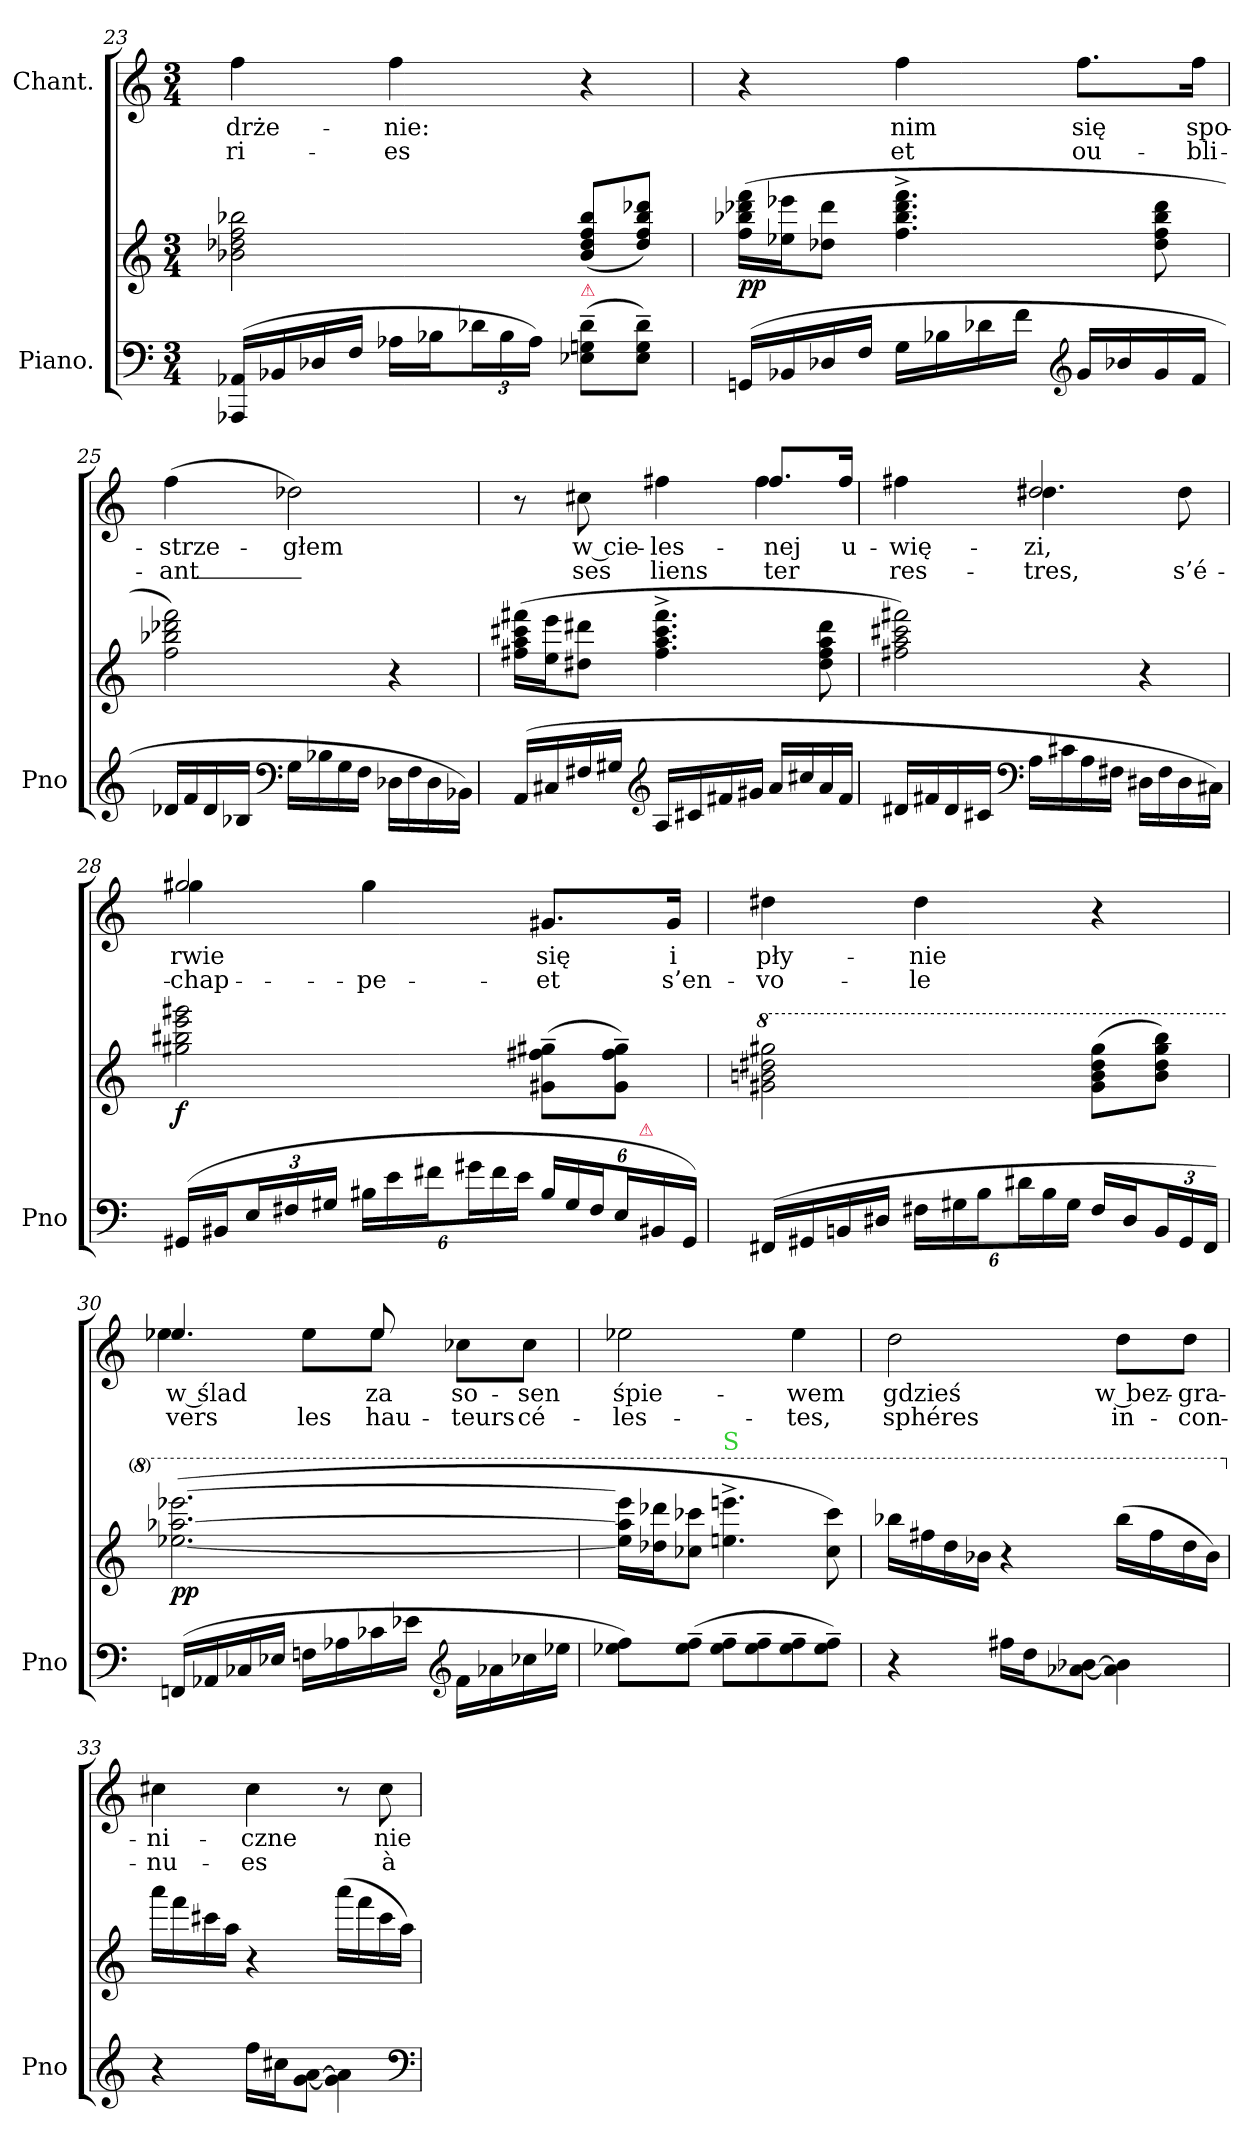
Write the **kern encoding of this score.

**kern	**kern	**dynam	**kern	**text	**text
*part2	*part2	*part2	*part1	*part1	*part1
*staff3	*staff2	*staff2/3	*staff1	*staff1	*staff1
*I"Piano.	*	*	*I"Chant.	*	*
*I'Pno	*	*	*	*	*
*clefF4	*clefG2	*	*clefG2	*	*
*k[]	*k[]	*	*k[]	*	*
*a:	*a:	*	*a:	*	*
*M3/4	*M3/4	*	*M3/4	*	*
=23	=23	=23	=23	=23	=23
(<16AAA-X/ 16AA-X/LL	2b-X\ 2dd-X\ 2ff\ 2bb-X\	.	4ff\	drże-	-ri-
16BB-X/	.	.	.	.	.
16D-X/	.	.	.	.	.
16F/JJ	.	.	.	.	.
16A-X\LL	.	.	4ff\	-nie:	-es
16B-X\J	.	.	.	.	.
*Xbrackettup	*	*	*	*	*
24d-X\L	.	.	.	.	.
24B-\	.	.	.	.	.
24A-\JJ)	.	.	.	.	.
!LO:TX:a:color=crimson:t=⚠	!	!	!	!	!
(8E-X~\ 8Gn~\ 8d-~\L	(8b-/ 8dd-/ 8ff/ 8bb-/L	.	4r	.	.
8E-~\ 8G~\ 8d-~\J)	8dd-/ 8ff/ 8bb-/ 8ddd-X/J)	.	.	.	.
=24	=24	=24	=24	=24	=24
(<16GGn/LL	(<16ff\ 16bb-X\ 16ddd-X\ 16fff\LL	pp	4r	.	.
16BB-X/	16ee-X\ 16eee-X\J	.	.	.	.
16D-X/	8dd-X\ 8ddd-\J	.	.	.	.
16F/JJ	.	.	.	.	.
16G\LL	4.ff^\ 4.bb-^\ 4.ddd-^\ 4.fff^\	.	4ff\	nim	et
16B-X\	.	.	.	.	.
16d-X\	.	.	.	.	.
16f\JJ	.	.	.	.	.
*clefG2	*	*	*	*	*
16g/LL	.	.	8.ff\L	się	ou-
16b-X/	.	.	.	.	.
16g/	8dd-\ 8ff\ 8bb-\ 8ddd-\	.	.	.	.
16f/JJ	.	.	16ff\Jk	spo-	-bli-
=25	=25	=25	=25	=25	=25
16d-X/LL	2ff\ 2bb-X\ 2ddd-X\ 2fff\)	.	(4ff\	-strze-	-ant_
16f/	.	.	.	.	.
16d-/	.	.	.	.	.
16B-X/JJ	.	.	.	.	.
*clefF4	*	*	*	*	*
16G\LL	.	.	2dd-X\)	-głem	.
16B-X\	.	.	.	.	.
16G\	.	.	.	.	.
16F\JJ	.	.	.	.	.
16D-X\LL	4r	.	.	.	.
16F\	.	.	.	.	.
16D-\	.	.	.	.	.
16BB-X\JJ)	.	.	.	.	.
=26	=26	=26	=26	=26	=26
*	*	*	*^	*	*
(<16AA/LL	(<16ff#X\ 16aa\ 16ccc#X\ 16fff#X\LL	.	8r	4ryy	.	.
16C#X/	16ee\ 16eee\J	.	.	.	.	.
16F#X/	8dd#X\ 8ddd#X\J	.	8cc#X\	.	w cie-	ses
16G#X/JJ	.	.	.	.	.	.
*clefG2	*	*	*	*	*	*
16A/LL	4.ff#^<\ 4.aa^<\ 4.ccc#^<\ 4.fff#^<\	.	4ff#X\	4ryy	-les-	liens
16c#X/	.	.	.	.	.	.
16f#X/	.	.	.	.	.	.
16g#X/JJ	.	.	.	.	.	.
16a/LL	.	.	8.ff#/L	4ff#!\	-nej	-ter
16cc#X/	.	.	.	.	.	.
16a/	8dd#\ 8ff#\ 8aa\ 8ddd#\	.	.	.	.	.
16f#/JJ	.	.	16ff#/Jk	.	u-	.
=27	=27	=27	=27	=27	=27	=27
16d#X/LL	2ff#X\ 2aa\ 2ccc#X\ 2fff#X\)	.	4ff#X\	4ryy	-wię-	res-
16f#X/	.	.	.	.	.	.
16d#/	.	.	.	.	.	.
16c#X/JJ	.	.	.	.	.	.
*clefF4	*	*	*	*	*	*
16A\LL	.	.	2dd#X/	4.dd#X!\	-zi,	-tres,
16c#X\	.	.	.	.	.	.
16A\	.	.	.	.	.	.
16F#X\JJ	.	.	.	.	.	.
16D#X\LL	4r	.	.	.	.	.
16F#\	.	.	.	.	.	.
16D#\	.	.	.	8dd#!\	.	s’é-
16C#X\JJ)	.	.	.	.	.	.
=28	=28	=28	=28	=28	=28	=28
(<16GG#X/LL	2gg#X\ 2bb#X\ 2eee\ 2ggg#X\	f	2gg#X/	4gg#X!\	rwie	-chap-
16BB#X/J	.	.	.	.	.	.
24E/L	.	.	.	.	.	.
24F#X/	.	.	.	.	.	.
24G#X/JJ	.	.	.	.	.	.
24B#X\LL	.	.	.	4gg#!\	.	-pe
24e\	.	.	.	.	.	.
24f#X\J	.	.	.	.	.	.
24g#X\L	.	.	.	.	.	.
24f#\	.	.	.	.	.	.
24e\JJ	.	.	.	.	.	.
24B#/LL	(8g#X~\ 8ff#X~\ 8gg#X~\L	.	8.g#X/L	4ryy	się	et
24G#/	.	.	.	.	.	.
24F#/J	.	.	.	.	.	.
24E/L	8g#~\ 8ff#~\ 8gg#~\J)	.	.	.	.	.
!LO:TX:a:color=crimson:t=⚠	!	!	!	!	!	!
24BB#X/	.	.	.	.	.	.
.	.	.	16g#/Jk	.	i	s’en-
24GG#/JJ)	.	.	.	.	.	.
*	*	*	*v	*v	*	*
=29	=29	=29	=29	=29	=29
*	*8va	*	*	*	*
(<16FF#X/LL	2gg#X\ 2bbn\ 2ddd#X\ 2ggg#X\	.	4dd#X\	pły-	-vo-
16GG#X/	.	.	.	.	.
16BBn/	.	.	.	.	.
16D#X/JJ	.	.	.	.	.
24F#X\LL	.	.	4dd#\	-nie	-le
24G#X\	.	.	.	.	.
24B\J	.	.	.	.	.
24d#X\L	.	.	.	.	.
24B\	.	.	.	.	.
24G#\JJ	.	.	.	.	.
16F#/LL	(8gg#\ 8bb\ 8ddd#\ 8ggg#\L	.	4r	.	.
16D#/J	.	.	.	.	.
24BB/L	8bb\ 8ddd#\ 8ggg#\ 8bbb\J)	.	.	.	.
24GG#/	.	.	.	.	.
24FF#/JJ)	.	.	.	.	.
=30	=30	=30	=30	=30	=30
*	*	*	*^	*	*
(16FFn/LL	(<[2.eee-X\ [2.aaa-X\ [2.eeee-X\	pp	4.ee-X/	4ee-X!\	w ślad	vers
16AA-X/	.	.	.	.	.	.
16C-X/	.	.	.	.	.	.
16E-X/JJ	.	.	.	.	.	.
16Fn\LL	.	.	.	8ee-!\L	.	les
16A-X\	.	.	.	.	.	.
16c-X\	.	.	8ee-/	8ee-!\J	za	hau-
16e-X\JJ	.	.	.	.	.	.
*clefG2	*	*	*	*	*	*
16f\LL	.	.	8cc-X\L	8ryy	so-	-teurs
16a-X\	.	.	.	.	.	.
16cc-X\	.	.	8cc-\J	8ryy	-sen	cé-
16ee-X\JJ	.	.	.	.	.	.
*	*	*	*v	*v	*	*
=31	=31	=31	=31	=31	=31
8ee-X\ 8ff\L)	16eee-]\ 16aaa-]\ 16eeee-]\LL	.	2ee-X\	śpie-	-les-
.	16ddd-X\ 16dddd-X\J	.	.	.	.
(8ee-~\ 8ff~\J	8ccc-X\ 8cccc-X\J	.	.	.	.
!	!LO:TX:a:color=limegreen:t=S	!	!	!	!
8ee-~\ 8ff~\L	4.eeen^\ 4.eeeen^\	.	.	.	.
8ee-~\ 8ff~\	.	.	.	.	.
8ee-~\ 8ff~\	.	.	4ee-\	-wem	-tes,
8ee-~\ 8ff~\J)	8ccc-\ 8cccc-\)	.	.	.	.
=32	=32	=32	=32	=32	=32
4r	16bbb-X\LL	.	2dd\	gdzieś	sphéres
.	16fff#X\	.	.	.	.
.	16ddd\	.	.	.	.
.	16bb-X\JJ	.	.	.	.
16ff#X\LL	4r	.	.	.	.
16dd\J	.	.	.	.	.
[8a-X\ [8b-X\J	.	.	.	.	.
4a-]\ 4b-]\	(16bbb-\LL	.	8dd\L	w bez-	in-
.	16fff#\	.	.	.	.
.	16ddd\	.	8dd\J	-gra-	con-
.	16bb-\JJ)	.	.	.	.
=33	=33	=33	=33	=33	=33
*	*X8va	*	*	*	*
4r	16aaa\LL	.	4cc#X\	-ni-	-nu-
.	16fff\	.	.	.	.
.	16ccc#X\	.	.	.	.
.	16aa\JJ	.	.	.	.
16ff\LL	4r	.	4cc#\	-czne	-es
16cc#X\J	.	.	.	.	.
[8g\ [8a\J	.	.	.	.	.
4g]\ 4a]\	(16aaa\LL	.	8r	.	.
.	16fff\	.	.	.	.
.	16ccc#\	.	8cc#\	nie-	à
.	16aa\JJ)	.	.	.	.
*clefF4	*	*	*	*	*
=	=	=	=	=	=
*-	*-	*-	*-	*-	*-
